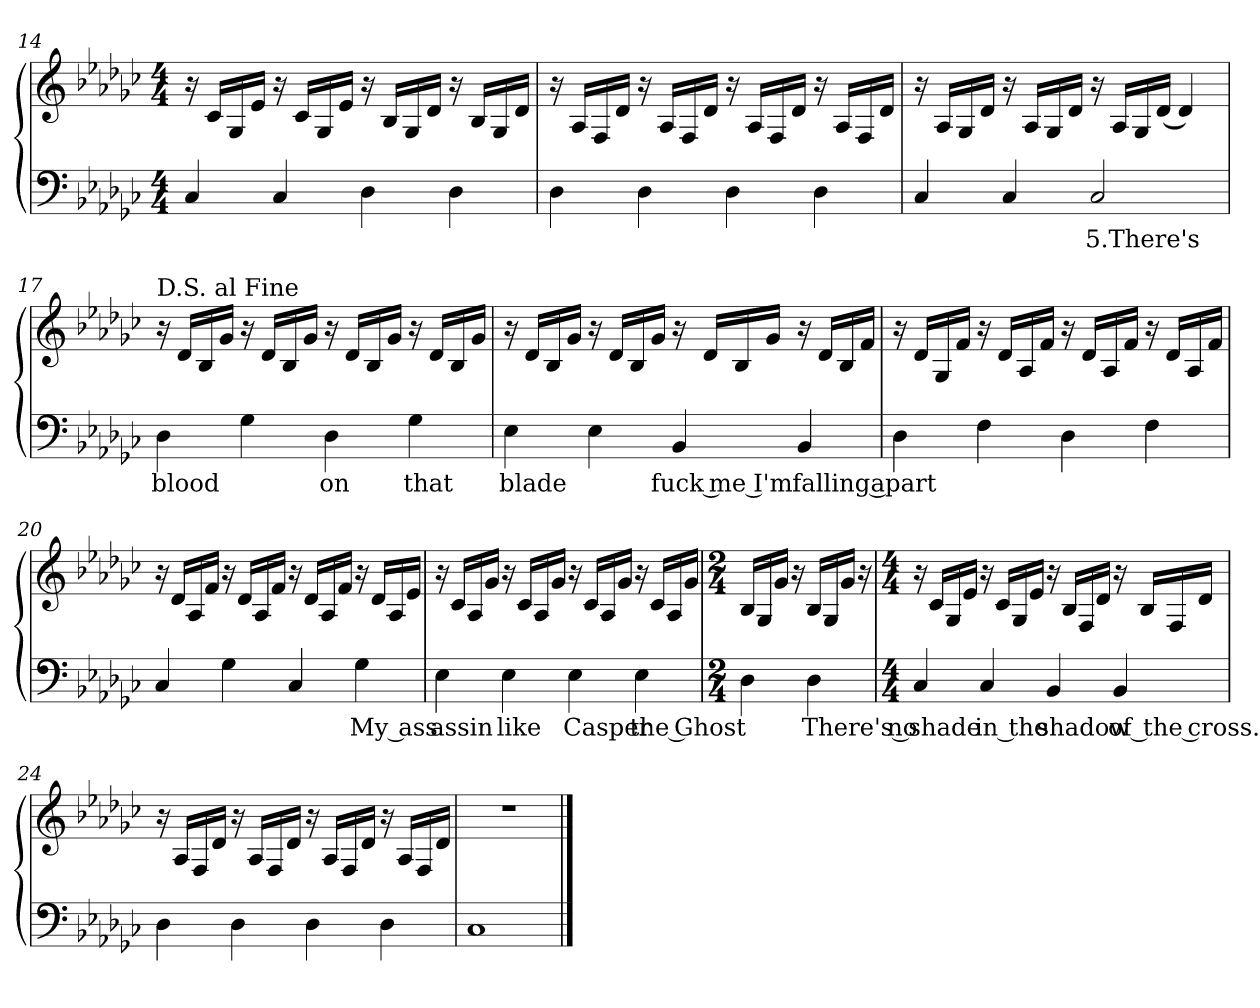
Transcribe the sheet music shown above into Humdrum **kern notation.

**kern	**text	**kern
*part1	*part1	*part1
*staff2	*staff2	*staff1
*clefF4	*	*clefG2
*k[b-e-a-d-g-c-]	*	*k[b-e-a-d-g-c-]
*M4/4	*	*M4/4
=14	=14	=14
4C-/	.	16r
.	.	16c-/LL
.	.	16G-/
.	.	16e-/JJ
4C-/	.	16r
.	.	16c-/LL
.	.	16G-/
.	.	16e-/JJ
4D-\	.	16r
.	.	16B-/LL
.	.	16G-/
.	.	16d-/JJ
4D-\	.	16r
.	.	16B-/LL
.	.	16G-/
.	.	16d-/JJ
!!LO:LB:g=z
=15	=15	=15
4D-\	.	16r
.	.	16A-/LL
.	.	16F/
.	.	16d-/JJ
4D-\	.	16r
.	.	16A-/LL
.	.	16F/
.	.	16d-/JJ
4D-\	.	16r
.	.	16A-/LL
.	.	16F/
.	.	16d-/JJ
4D-\	.	16r
.	.	16A-/LL
.	.	16F/
.	.	16d-/JJ
=16	=16	=16
4C-/	.	16r
.	.	16A-/LL
.	.	16G-/
.	.	16d-/JJ
4C-/	.	16r
.	.	16A-/LL
.	.	16G-/
.	.	16d-/JJ
2C-/	5.There's	16r
.	.	16A-/LL
.	.	16G-/
.	.	(16d-/JJ
.	.	4d-/)
!!LO:LB:g=z
=17	=17	=17
!	!	!LO:TX:a:t=D.S. al Fine
4D-\	blood	16r
.	.	16d-/LL
.	.	16B-/
.	.	16g-/JJ
4G-\	.	16r
.	.	16d-/LL
.	.	16B-/
.	.	16g-/JJ
4D-\	on	16r
.	.	16d-/LL
.	.	16B-/
.	.	16g-/JJ
4G-\	that	16r
.	.	16d-/LL
.	.	16B-/
.	.	16g-/JJ
=18	=18	=18
4E-\	blade	16r
.	.	16d-/LL
.	.	16B-/
.	.	16g-/JJ
4E-\	.	16r
.	.	16d-/LL
.	.	16B-/
.	.	16g-/JJ
4BB-/	fuck me I'm	16r
.	.	16d-/LL
.	.	16B-/
.	.	16g-/JJ
4BB-/	falling apart	16r
.	.	16d-/LL
.	.	16B-/
.	.	16f/JJ
!!LO:PB:g=z
=19	=19	=19
4D-\	.	16r
.	.	16d-/LL
.	.	16G-/
.	.	16f/JJ
4F\	.	16r
.	.	16d-/LL
.	.	16A-/
.	.	16f/JJ
4D-\	.	16r
.	.	16d-/LL
.	.	16A-/
.	.	16f/JJ
4F\	.	16r
.	.	16d-/LL
.	.	16A-/
.	.	16f/JJ
=20	=20	=20
4C-/	.	16r
.	.	16d-/LL
.	.	16A-/
.	.	16f/JJ
4G-\	.	16r
.	.	16d-/LL
.	.	16A-/
.	.	16f/JJ
4C-/	.	16r
.	.	16d-/LL
.	.	16A-/
.	.	16f/JJ
4G-\	My ass-	16r
.	.	16d-/LL
.	.	16A-/
.	.	16e-/JJ
!!LO:LB:g=z
=21	=21	=21
4E-\	-assin	16r
.	.	16c-/LL
.	.	16A-/
.	.	16g-/JJ
4E-\	like	16r
.	.	16c-/LL
.	.	16A-/
.	.	16g-/JJ
4E-\	Casper	16r
.	.	16c-/LL
.	.	16A-/
.	.	16g-/JJ
4E-\	the Ghost	16r
.	.	16c-/LL
.	.	16A-/
.	.	16g-/JJ
=22	=22	=22
*M2/4	*	*M2/4
4D-\	.	16B-/LL
.	.	16G-/
.	.	16g-/JJ
.	.	16r
4D-\	There's no	16B-/LL
.	.	16G-/
.	.	16g-/JJ
.	.	16r
!!LO:LB:g=z
=23	=23	=23
*M4/4	*	*M4/4
4C-/	shade	16r
.	.	16c-/LL
.	.	16G-/
.	.	16e-/JJ
4C-/	in the	16r
.	.	16c-/LL
.	.	16G-/
.	.	16e-/JJ
4BB-/	shadow	16r
.	.	16B-/LL
.	.	16F/
.	.	16d-/JJ
4BB-/	of the cross.	16r
.	.	16B-/LL
.	.	16F/
.	.	16d-/JJ
=24	=24	=24
4D-\	.	16r
.	.	16A-/LL
.	.	16F/
.	.	16d-/JJ
4D-\	.	16r
.	.	16A-/LL
.	.	16F/
.	.	16d-/JJ
4D-\	.	16r
.	.	16A-/LL
.	.	16F/
.	.	16d-/JJ
4D-\	.	16r
.	.	16A-/LL
.	.	16F/
.	.	16d-/JJ
=25	=25	=25
1C-	.	1r
==	==	==
*-	*-	*-
